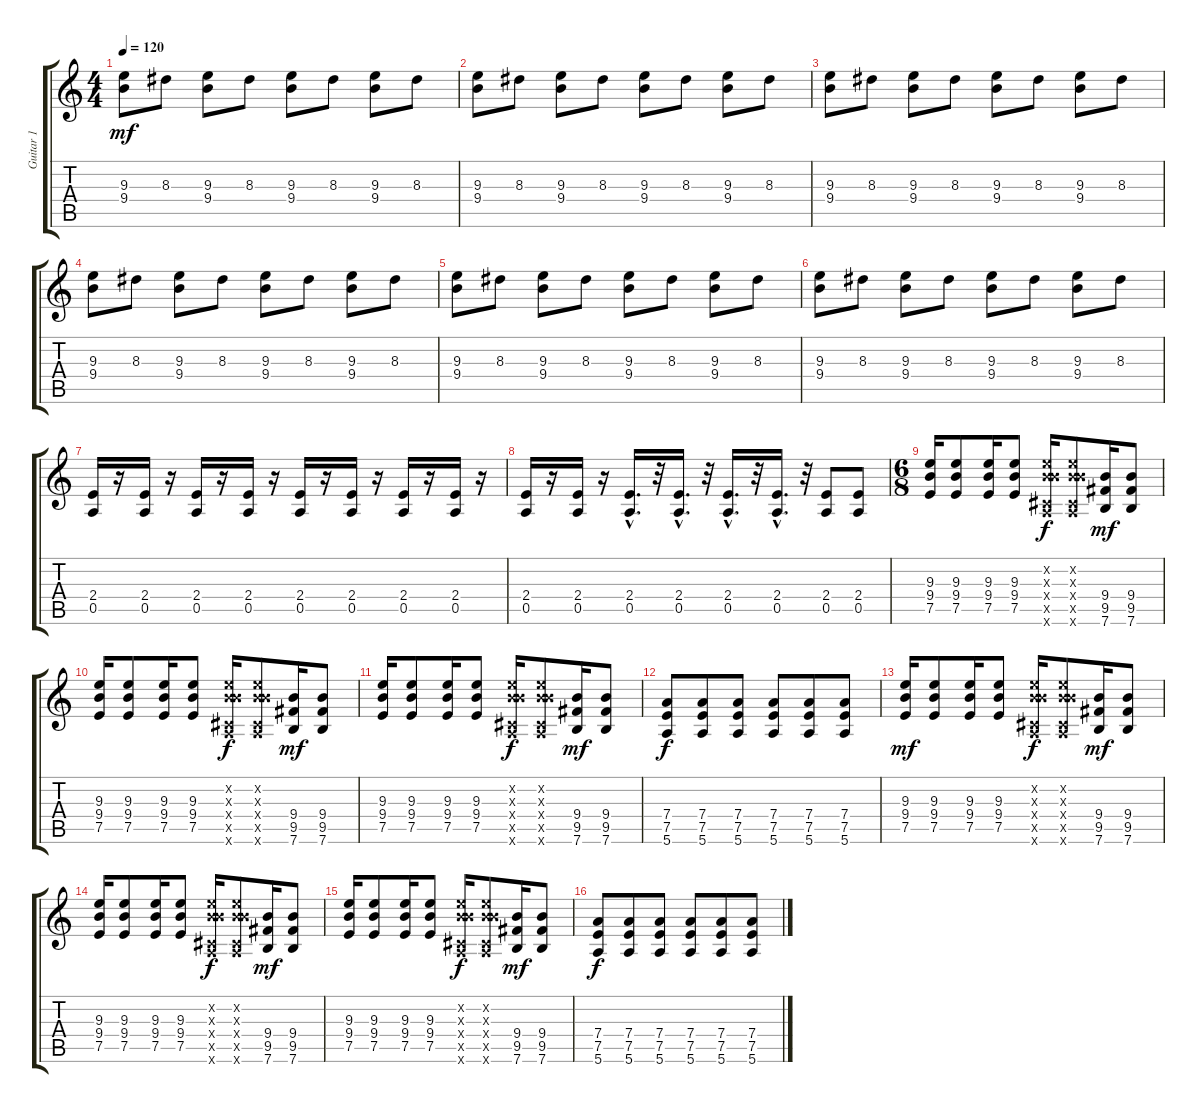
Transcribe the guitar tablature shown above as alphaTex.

\track ("Guitar 1" "Guitar 1") {instrument electricguitarclean}
\staff {score tabs}
\tuning (E4 B3 G3 D3 A2 E2) {hide}
\ts (4 4)
\tempo 120
\clef g2
\ks c
(9.3 9.4).8{dy mf} 8.3.8 (9.3 9.4).8 8.3.8 (9.3 9.4).8 8.3.8 (9.3 9.4).8 8.3.8 |
(9.3 9.4).8 8.3.8 (9.3 9.4).8 8.3.8 (9.3 9.4).8 8.3.8 (9.3 9.4).8 8.3.8 |
(9.3 9.4).8 8.3.8 (9.3 9.4).8 8.3.8 (9.3 9.4).8 8.3.8 (9.3 9.4).8 8.3.8 |
(9.3 9.4).8 8.3.8 (9.3 9.4).8 8.3.8 (9.3 9.4).8 8.3.8 (9.3 9.4).8 8.3.8 |
(9.3 9.4).8 8.3.8 (9.3 9.4).8 8.3.8 (9.3 9.4).8 8.3.8 (9.3 9.4).8 8.3.8 |
(9.3 9.4).8 8.3.8 (9.3 9.4).8 8.3.8 (9.3 9.4).8 8.3.8 (9.3 9.4).8 8.3.8 |
(2.4 0.5).16 r.16 (2.4 0.5).16 r.16 (2.4 0.5).16 r.16 (2.4 0.5).16 r.16 (2.4 0.5).16 r.16 (2.4 0.5).16 r.16 (2.4 0.5).16 r.16 (2.4 0.5).16 r.16 |
(2.4 0.5).16 r.16 (2.4 0.5).16 r.16 (2.4{hac} 0.5{hac}).16{d} r.32 (2.4{hac} 0.5{hac}).16{d} r.32 (2.4{hac} 0.5{hac}).16{d} r.32 (2.4{hac} 0.5{hac}).16{d} r.32 (2.4 0.5).8 (2.4 0.5).8 |
\ts (6 8)
(9.3 9.4 7.5).16 (9.3 9.4 7.5).8 (9.3 9.4 7.5).16 (9.3 9.4 7.5).8 (0.2{x} 9.3{x} 9.4{x} 0.5{x} 9.6{x}).16{dy f} (0.2{x} 9.3{x} 9.4{x} 0.5{x} 9.6{x}).8 (9.4 9.5 7.6).16{dy mf} (9.4 9.5 7.6).8 |
(9.3 9.4 7.5).16 (9.3 9.4 7.5).8 (9.3 9.4 7.5).16 (9.3 9.4 7.5).8 (0.2{x} 9.3{x} 9.4{x} 0.5{x} 9.6{x}).16{dy f} (0.2{x} 9.3{x} 9.4{x} 0.5{x} 9.6{x}).8 (9.4 9.5 7.6).16{dy mf} (9.4 9.5 7.6).8 |
(9.3 9.4 7.5).16 (9.3 9.4 7.5).8 (9.3 9.4 7.5).16 (9.3 9.4 7.5).8 (0.2{x} 9.3{x} 9.4{x} 0.5{x} 9.6{x}).16{dy f} (0.2{x} 9.3{x} 9.4{x} 0.5{x} 9.6{x}).8 (9.4 9.5 7.6).16{dy mf} (9.4 9.5 7.6).8 |
(7.4 7.5 5.6).8{dy f} (7.4 7.5 5.6).8 (7.4 7.5 5.6).8 (7.4 7.5 5.6).8 (7.4 7.5 5.6).8 (7.4 7.5 5.6).8 |
(9.3 9.4 7.5).16{dy mf} (9.3 9.4 7.5).8 (9.3 9.4 7.5).16 (9.3 9.4 7.5).8 (0.2{x} 9.3{x} 9.4{x} 0.5{x} 9.6{x}).16{dy f} (0.2{x} 9.3{x} 9.4{x} 0.5{x} 9.6{x}).8 (9.4 9.5 7.6).16{dy mf} (9.4 9.5 7.6).8 |
(9.3 9.4 7.5).16 (9.3 9.4 7.5).8 (9.3 9.4 7.5).16 (9.3 9.4 7.5).8 (0.2{x} 9.3{x} 9.4{x} 0.5{x} 9.6{x}).16{dy f} (0.2{x} 9.3{x} 9.4{x} 0.5{x} 9.6{x}).8 (9.4 9.5 7.6).16{dy mf} (9.4 9.5 7.6).8 |
(9.3 9.4 7.5).16 (9.3 9.4 7.5).8 (9.3 9.4 7.5).16 (9.3 9.4 7.5).8 (0.2{x} 9.3{x} 9.4{x} 0.5{x} 9.6{x}).16{dy f} (0.2{x} 9.3{x} 9.4{x} 0.5{x} 9.6{x}).8 (9.4 9.5 7.6).16{dy mf} (9.4 9.5 7.6).8 |
(7.4 7.5 5.6).8{dy f} (7.4 7.5 5.6).8 (7.4 7.5 5.6).8 (7.4 7.5 5.6).8 (7.4 7.5 5.6).8 (7.4 7.5 5.6).8
